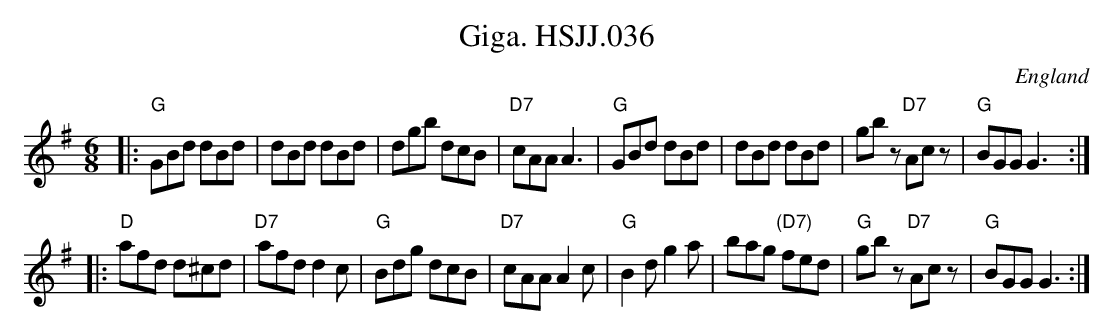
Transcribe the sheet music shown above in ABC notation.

X:1
T:Giga. HSJJ.036
M:6/8
L:1/8
O:England
K:G
|:\
"G"GBd dBd | dBd dBd | dgb dcB | "D7"cAA A3 |\
"G"GBd dBd | dBd dBd | gbz "D7"Acz | "G"BGG G3 :|
|:\
"D"afd d^cd | "D7"afd d2c | "G"Bdg dcB | "D7"cAA A2c |\
"G"B2d g2a | bag "(D7)"fed | "G"gbz "D7"Acz | "G"BGG G3 :|
